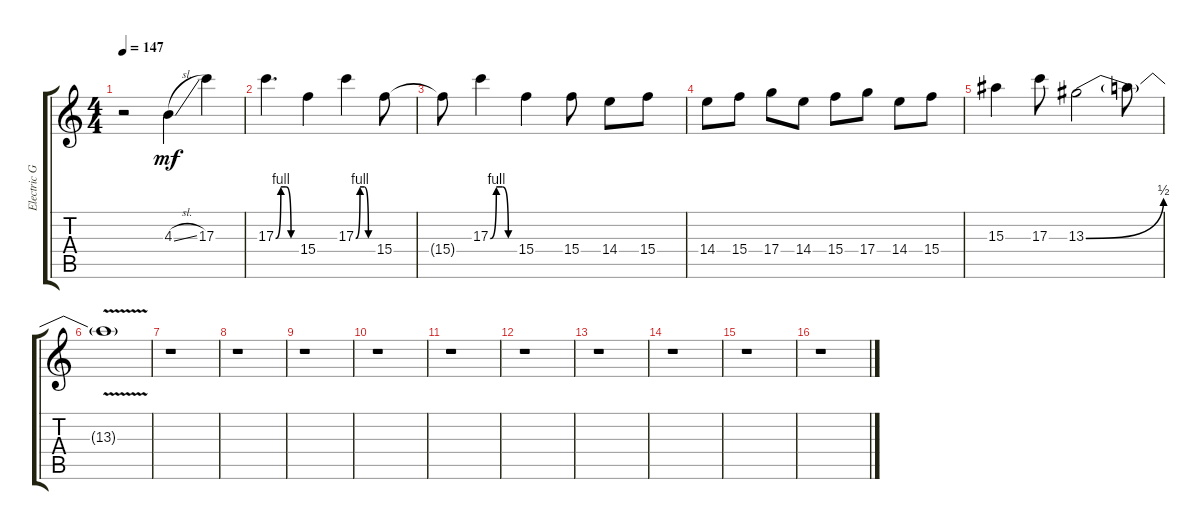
\track ("Electric Guitar" "Electric G") {instrument overdrivenguitar}
\staff {score tabs}
\tuning (E4 B3 G3 D3 A2 E2) {hide}
\ts (4 4)
\tempo 147
\clef g2
\ks c
r.2{dy mf} 4.3{sl}.4 17.3.4 |
17.3{be (custom 0 0 15 4 30 4 45 0 60 0)}.4{d} 15.4.4 17.3{be (custom 0 0 15 4 30 4 45 0 60 0)}.4 15.4.8 |
15.4{t}.8 17.3{be (custom 0 0 15 4 30 4 45 0 60 0)}.4 15.4.4 15.4.8 14.4.8 15.4.8 |
14.4.8 15.4.8 17.4.8 14.4.8 15.4.8 17.4.8 14.4.8 15.4.8 |
15.3.4 17.3.8 13.3{be (bend 0 0 60 2)}.2 13.3{t}.8 |
13.3{v t}.1 |
r.1 |
r.1 |
r.1 |
r.1 |
r.1 |
r.1 |
r.1 |
r.1 |
r.1 |
r.1
